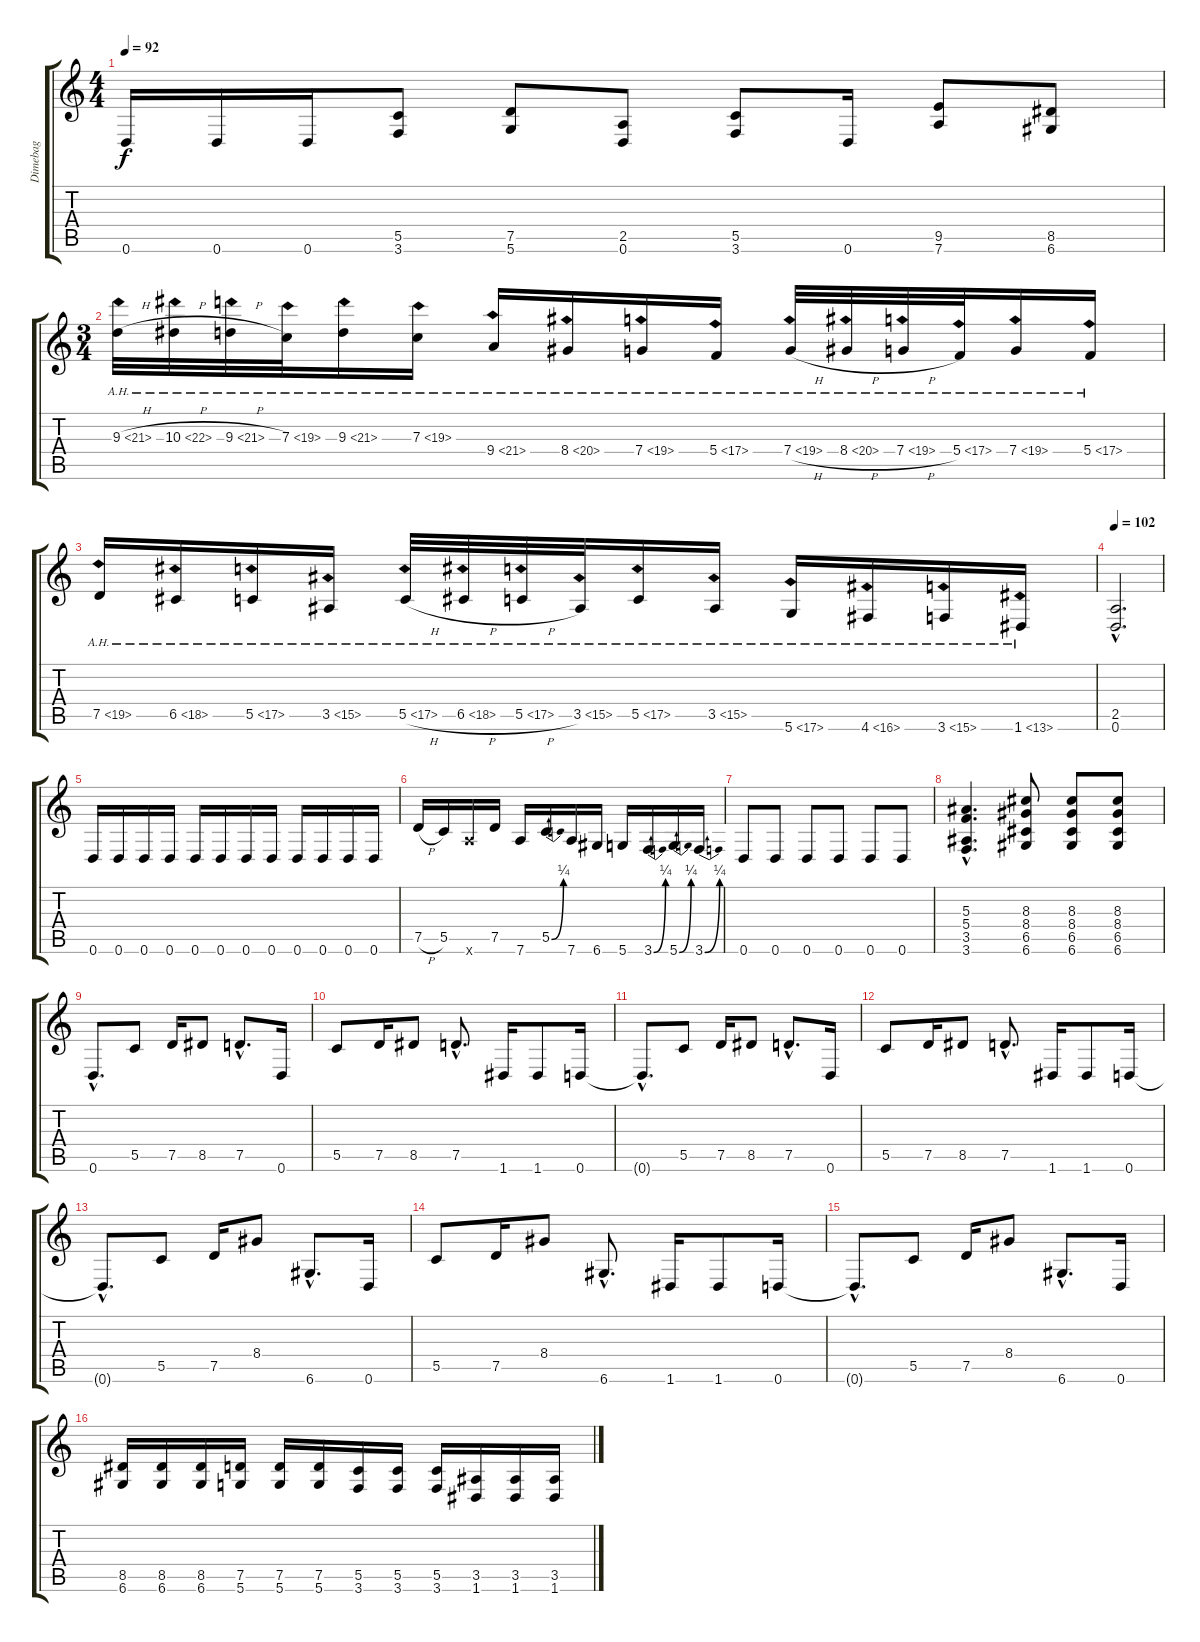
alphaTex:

\track ("Dimebag" "Dimebag") {instrument distortionguitar}
\staff {score tabs}
\tuning (D4 A3 F3 C3 G2 D2) {hide}
\ts (4 4)
\tempo 92
\clef g2
\ks c
0.6.16{dy f} 0.6.16 0.6.16 (5.5 3.6).8 (7.5 5.6).8 (2.5 0.6).8 (5.5 3.6).8 0.6.16 (9.5 7.6).8 (8.5 6.6).8 |
\ts (3 4)
\section ("" "")
9.3{ah 12 h}.32 10.3{ah 12 h}.32 9.3{ah 12 h}.32 7.3{ah 12}.32 9.3{ah 12}.16 7.3{ah 12}.16 9.4{ah 12}.16 8.4{ah 12}.16 7.4{ah 12}.16 5.4{ah 12}.16 7.4{ah 12 h}.32 8.4{ah 12 h}.32 7.4{ah 12 h}.32 5.4{ah 12}.32 7.4{ah 12}.16 5.4{ah 12}.16 |
7.5{ah 12}.16 6.5{ah 12}.16 5.5{ah 12}.16 3.5{ah 12}.16 5.5{ah 12 h}.32 6.5{ah 12 h}.32 5.5{ah 12 h}.32 3.5{ah 12}.32 5.5{ah 12}.16 3.5{ah 12}.16 5.6{ah 12}.16 4.6{ah 12}.16 3.6{ah 12}.16 1.6{ah 12}.16 |
\tempo 102
(2.5{hac} 0.6{hac}).2{d} |
\section ("" "")
0.6.16 0.6.16 0.6.16 0.6.16 0.6.16 0.6.16 0.6.16 0.6.16 0.6.16 0.6.16 0.6.16 0.6.16 |
7.5{h}.16 5.5.16 7.6{x}.16 7.5.16 7.6.16 5.5{be (bend 0 0 60 1)}.16 7.6.16 6.6.16 5.6.16 3.6{be (bend 0 0 60 1)}.16 5.6{be (bend 0 0 60 1)}.16 3.6{be (bend 0 0 60 1)}.16 |
0.6.8 0.6.8 0.6.8 0.6.8 0.6.8 0.6.8 |
(5.3{hac} 5.4{hac} 3.5{hac} 3.6{hac}).4{d} (8.3 8.4 6.5 6.6).8 (8.3 8.4 6.5 6.6).8 (8.3 8.4 6.5 6.6).8 |
\section ("" "")
0.6{hac}.8{d} 5.5.8 7.5.16 8.5.8 7.5{hac}.8{d} 0.6.16 |
5.5.8 7.5.16 8.5.8 7.5{hac}.8{d} 1.6.16 1.6.8 0.6.16 |
0.6{hac t}.8{d} 5.5.8 7.5.16 8.5.8 7.5{hac}.8{d} 0.6.16 |
5.5.8 7.5.16 8.5.8 7.5{hac}.8{d} 1.6.16 1.6.8 0.6.16 |
0.6{hac t}.8{d} 5.5.8 7.5.16 8.4.8 6.6{hac}.8{d} 0.6.16 |
5.5.8 7.5.16 8.4.8 6.6{hac}.8{d} 1.6.16 1.6.8 0.6.16 |
0.6{hac t}.8{d} 5.5.8 7.5.16 8.4.8 6.6{hac}.8{d} 0.6.16 |
(8.5 6.6).16 (8.5 6.6).16 (8.5 6.6).16 (7.5 5.6).16 (7.5 5.6).16 (7.5 5.6).16 (5.5 3.6).16 (5.5 3.6).16 (5.5 3.6).16 (3.5 1.6).16 (3.5 1.6).16 (3.5 1.6).16
